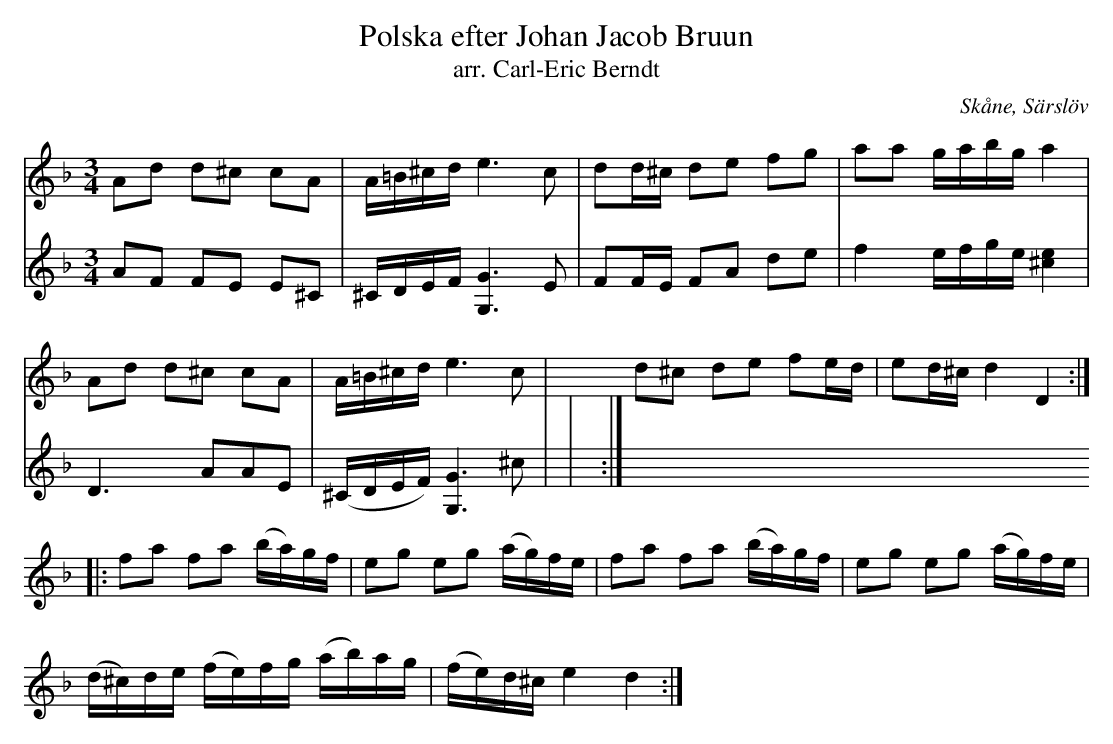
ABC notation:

X:1
T:Polska efter Johan Jacob Bruun
T:arr. Carl-Eric Berndt
O:Skåne, Särslöv
M:3/4
L:1/8
K:Dm
V:1
Ad d^c cA | A/=B/^c/d/ e2>c2 | dd/^c/ de fg | aa g/a/b/g/ a2 |
Ad d^c cA | A/=B/^c/d/ e2>c2 | d^c de fe/d/ | ed/^c/ d2 D2 ::
fa fa (b/a/)g/f/ | eg eg (a/g/)f/e/ | fa fa (b/a/)g/f/ | eg eg (a/g/)f/e/ |
(d/^c/)d/e/ (f/e/)f/g/ (a/b/)a/g/ | (f/e/)d/^c/ e2 d2 :|
V:2
AF FE E^C | ^C/D/E/F/ [G2G,2]>E2 | FF/E/ FA de | f2 e/f/g/e/ [e2^c2] |
D3 AAE | (^C/D/E/F/) [G2G,2]>^c2 | | ::
V:3
